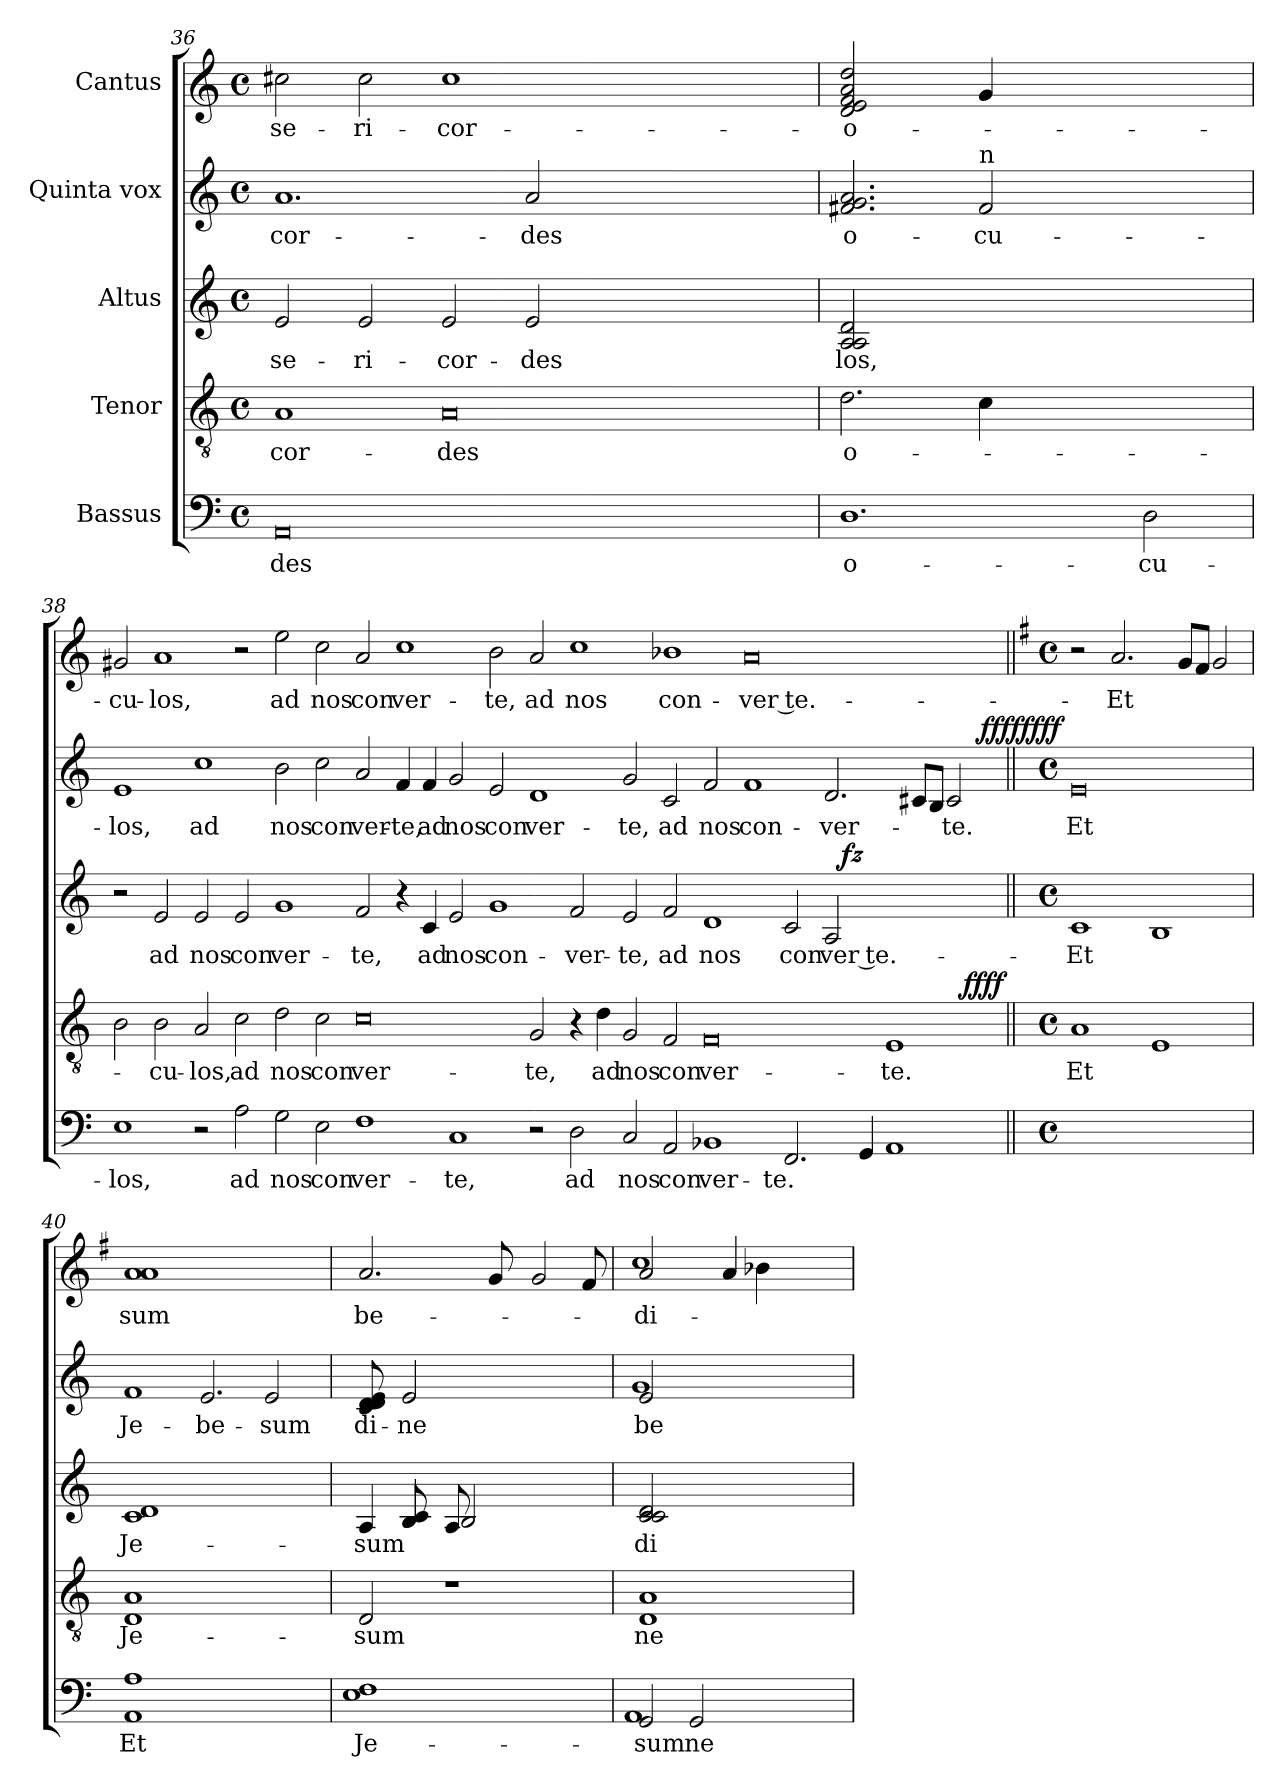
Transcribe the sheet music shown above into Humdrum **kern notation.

**kern	**text	**kern	**text	**dynam	**kern	**text	**dynam	**kern	**text	**dynam	**kern	**text
*part5	*part5	*part4	*part4	*part4	*part3	*part3	*part3	*part2	*part2	*part2	*part1	*part1
*staff5	*staff5	*staff4	*staff4	*staff4	*staff3	*staff3	*staff3	*staff2	*staff2	*staff2	*staff1	*staff1
*I"Bassus	*	*I"Tenor	*	*	*I"Altus	*	*	*I"Quinta vox	*	*	*I"Cantus	*
*clefF4	*	*clefGv2	*	*	*clefG2	*	*	*clefG2	*	*	*clefG2	*
*k[]	*	*k[]	*	*	*k[]	*	*	*k[]	*	*	*k[]	*
*	*	*	*	*	*	*	*	*	*	*	*C:	*
*M4/4	*	*M4/4	*	*	*M4/4	*	*	*M4/4	*	*	*M4/4	*
*met(c)	*	*met(c)	*	*	*met(c)	*	*	*met(c)	*	*	*met(c)	*
=36	=36	=36	=36	=36	=36	=36	=36	=36	=36	=36	=36	=36
!	!LO:LY:b	!	!LO:LY:b	!	!	!LO:LY:b	!	!	!LO:LY:b	!	!	!LO:LY:b
0AA	-des	1A	-cor-	.	2e/	-se-	.	1.a	-cor-	.	2cc#X\	-se-
!	!	!	!	!	!	!LO:LY:b	!	!	!	!	!	!LO:LY:b
.	.	.	.	.	2e/	-ri-	.	.	.	.	2cc#\	-ri-
!	!	!	!LO:LY:b	!	!	!LO:LY:b	!	!	!	!	!	!LO:LY:b
.	.	0A	-des	.	2e/	-cor-	.	.	.	.	1cc#	-cor-
!	!	!	!	!	!	!LO:LY:b	!	!	!LO:LY:b	!	!	!
.	.	.	.	.	2e/	-des	.	2a/	-des	.	.	.
1ryy	.	.	.	.	1ryy	.	.	1.ryy	.	.	1ryy	.
2ryy	.	2ryy	.	.	2ryy	.	.	.	.	.	2ryy	.
=37	=37	=37	=37	=37	=37	=37	=37	=37	=37	=37	=37	=37
!	!LO:LY:b	!	!LO:LY:b	!	!	!LO:LY:b	!	!	!LO:LY:b	!	!	!LO:LY:b
1.D	o-	2.d\	o-	.	2A 2A 2d	-los,	.	2.f#X/ 2.g/ 2.a/	o-	.	2d 2e 2f 2a 2dd	o-
.	.	.	.	.	1ryy	.	.	.	.	.	4ryy	.
!	!	!	!	!	!	!	!	!LO:TX:a:t=n	!	!	!	!
!	!	!	!	!	!	!	!	!	!LO:LY:b	!	!	!
.	.	4c\	.	.	.	.	.	2f#/	-cu-	.	4g/	.
.	.	2ryy	.	.	.	.	.	.	.	.	2ryy	.
.	.	.	.	.	.	.	.	2ryy	.	.	.	.
!	!LO:LY:b	!	!	!	!	!	!	!	!	!	!	!
2D\	-cu-	2ryy	.	.	2ryy	.	.	.	.	.	2ryy	.
.	.	.	.	.	.	.	.	4ryy	.	.	.	.
!!LO:LB:g=z
=38	=38	=38	=38	=38	=38	=38	=38	=38	=38	=38	=38	=38
!	!LO:LY:b	!	!	!	!	!	!	!	!LO:LY:b	!	!	!LO:LY:b
*	*	*^	*	*	*^	*	*	*^	*	*	*	*
1E	-los,	2B\	1ryy	.	.	2r	1ryy	.	.	1e	1ryy	-los,	.	2g#X/	-cu-
!	!	!	!	!LO:LY:b	!	!	!	!LO:LY:b	!	!	!	!	!	!	!LO:LY:b
.	.	2B\	.	-cu-	.	2e/	.	ad	.	.	.	.	.	1a	-los,
!	!	!	!	!LO:LY:b	!	!	!	!LO:LY:b	!	!	!	!LO:LY:b	!	!	!
2r	.	2A/	1ryy	-los,	.	2e/	1ryy	nos	.	1cc	1ryy	ad	.	.	.
!	!LO:LY:b	!	!	!LO:LY:b	!	!	!	!LO:LY:b	!	!	!	!	!	!	!
2A\	ad	2c\	.	ad	.	2e/	.	con-	.	.	.	.	.	2r	.
!	!LO:LY:b	!	!	!LO:LY:b	!	!	!	!LO:LY:b	!	!	!	!LO:LY:b	!	!	!LO:LY:b
2G\	nos	2d\	1ryy	nos	.	1g	1ryy	-ver-	.	2b\	1ryy	nos	.	2ee\	ad
!	!LO:LY:b	!	!	!LO:LY:b	!	!	!	!	!	!	!	!LO:LY:b	!	!	!LO:LY:b
2E\	con-	2c\	.	con-	.	.	.	.	.	2cc\	.	con-	.	2cc\	nos
!	!LO:LY:b	!	!	!LO:LY:b	!	!	!	!LO:LY:b	!	!	!	!LO:LY:b	!	!	!LO:LY:b
1F	-ver-	0c	1ryy	-ver-	.	2f/	1ryy	-te,	.	2a/	1ryy	-ver-	.	2a/	con-
!	!	!	!	!	!	!	!	!	!	!	!	!LO:LY:b	!	!	!LO:LY:b
.	.	.	.	.	.	4r	.	.	.	4f/	.	-te,	.	1cc	-ver-
!	!	!	!	!	!	!	!	!LO:LY:b	!	!	!	!LO:LY:b	!	!	!
.	.	.	.	.	.	4c/	.	ad	.	4f/	.	ad	.	.	.
!	!LO:LY:b	!	!	!	!	!	!	!LO:LY:b	!	!	!	!LO:LY:b	!	!	!
1C	-te,	.	1ryy	.	.	2e/	1ryy	nos	.	2g/	1ryy	nos	.	.	.
!	!	!	!	!	!	!	!	!LO:LY:b	!	!	!	!LO:LY:b	!	!	!LO:LY:b
.	.	.	.	.	.	1g	.	con-	.	2e/	.	con-	.	2b\	-te,
!	!	!	!	!LO:LY:b	!	!	!	!	!	!	!	!LO:LY:b	!	!	!LO:LY:b
2r	.	2G/	1ryy	-te,	.	.	1ryy	.	.	1d	1ryy	-ver-	.	2a/	ad
!	!LO:LY:b	!	!	!	!	!	!	!LO:LY:b	!	!	!	!	!	!	!LO:LY:b
2D\	ad	4r	.	.	.	2f/	.	-ver-	.	.	.	.	.	1cc	nos
!	!	!	!	!LO:LY:b	!	!	!	!	!	!	!	!	!	!	!
.	.	4d\	.	ad	.	.	.	.	.	.	.	.	.	.	.
!	!LO:LY:b	!	!	!LO:LY:b	!	!	!	!LO:LY:b	!	!	!	!LO:LY:b	!	!	!
2C/	nos	2G/	1ryy	nos	.	2e/	1ryy	-te,	.	2g/	4%15ryy	-te,	.	.	.
!	!LO:LY:b	!	!	!LO:LY:b	!	!	!	!LO:LY:b	!	!	!	!LO:LY:b	!	!	!LO:LY:b
2AA/	con-	2F/	.	con-	.	2f/	.	ad	.	2c/	.	ad	.	1b-X	con-
!	!LO:LY:b	!	!	!LO:LY:b	!	!	!	!LO:LY:b	!	!	!	!LO:LY:b	!	!	!
1BB-X	-ver-	0F	1ryy	-ver-	.	1d	1ryy	nos	.	2f/	.	nos	.	.	.
!	!	!	!	!	!	!	!	!	!	!	!	!LO:LY:b	!	!	!LO:LY:b
.	.	.	.	.	.	.	.	.	.	1f	.	con-	.	0a	-ver te.-
!	!LO:LY:b	!	!	!	!	!	!	!LO:LY:b	!	!	!	!	!	!	!
2.FF/	-te.	.	1ryy	.	.	2c/	2ryy	con-	.	.	.	.	.	.	.
!	!	!	!	!	!	!	!	!LO:LY:b	!	!	!	!LO:LY:b	!	!	!
.	.	.	.	.	.	2A/	8ryy	-ver te.-	.	2.d/	.	-ver-	.	.	.
!	!	!	!	!	!	!	!	!	!LO:DY:b	!	!	!	!	!	!
.	.	.	.	.	.	.	1ryy	.	fz	.	.	.	.	.	.
4GG/	.	.	.	.	.	.	.	.	.	.	.	.	.	.	.
!	!	!	!	!LO:LY:b	!	!	!	!	!	!	!	!	!	!	!
1AA	.	1E	2ryy	-te.	.	1ryy	.	.	.	.	.	.	.	.	.
.	.	.	.	.	.	.	.	.	.	8c#X/L	.	.	.	.	.
.	.	.	.	.	.	.	.	.	.	8B/J	.	.	.	.	.
!	!	!	!	!	!	!	!	!	!	!	!	!LO:LY:b	!	!	!
.	.	.	8ryy	.	.	.	.	.	.	2c#/	.	-te.	.	2ryy	.
!	!	!	!	!	!LO:DY:b	!	!	!	!	!	!	!	!	!	!
.	.	.	4.ryy	.	ffff	.	4.ryy	.	.	.	.	.	.	.	.
!	!	!	!	!	!	!	!	!	!	!	!	!	!LO:DY:b	!	!
!	!	!	!	!	!	!	!	!	!	!	!	!	!LO:DY:n=1:a	!	!
.	.	.	.	.	.	.	.	.	.	.	4ryy	.	ffff ffff	.	.
*	*	*v	*v	*	*	*	*	*	*	*v	*v	*	*	*	*
*	*	*	*	*	*v	*v	*	*	*	*	*	*	*
!!LO:PB:g=z
=39||	=39||	=39||	=39||	=39||	=39||	=39||	=39||	=39||	=39||	=39||	=39||	=39||
*	*	*	*	*	*	*	*	*	*	*	*k[f#]	*
*	*	*	*	*	*	*	*	*	*	*	*G:	*
*M4/4	*	*M4/4	*	*	*M4/4	*	*	*M4/4	*	*	*M4/4	*
*met(c)	*	*met(c)	*	*	*met(c)	*	*	*met(c)	*	*	*met(c)	*
*	*	*^	*	*	*^	*	*	*^	*	*	*	*
!	!	!	!	!LO:LY:b	!	!	!	!LO:LY:b	!	!	!	!LO:LY:b	!	!	!
*	*	*v	*v	*	*	*	*	*	*	*v	*v	*	*	*	*
*	*	*	*	*	*v	*v	*	*	*	*	*	*	*
1ryy	.	1A	Et	.	1c	- Et	.	0e	Et	.	2r	.
!	!	!	!	!	!	!	!	!	!	!	!	!LO:LY:b
.	.	.	.	.	.	.	.	.	.	.	2.a/	- Et
1ryy	.	1E	.	.	1B	.	.	.	.	.	.	.
.	.	.	.	.	.	.	.	.	.	.	8g/L	.
.	.	.	.	.	.	.	.	.	.	.	8f#/J	.
.	.	.	.	.	.	.	.	.	.	.	2g/	.
=40	=40	=40	=40	=40	=40	=40	=40	=40	=40	=40	=40	=40
!	!LO:LY:b	!	!LO:LY:b	!	!	!LO:LY:b	!	!	!LO:LY:b	!	!	!LO:LY:b
1AA 1A	Et	1D 1A	Je-	.	1c 1d	Je-	.	1f	Je-	.	1a 1a	-sum
!	!	!	!	!	!	!	!	!	!LO:LY:b	!	!	!
1ryy	.	1ryy	.	.	1ryy	.	.	2.e/	be-	.	1ryy	.
!	!	!	!	!	!	!	!	!	!LO:LY:b	!	!	!
.	.	.	.	.	.	.	.	2e/	-sum	.	.	.
4ryy	.	4ryy	.	.	4ryy	.	.	.	.	.	4ryy	.
=41	=41	=41	=41	=41	=41	=41	=41	=41	=41	=41	=41	=41
!	!LO:LY:b	!	!LO:LY:b	!	!	!LO:LY:b	!	!	!LO:LY:b	!	!	!LO:LY:b
*	*	*	*	*	*^	*	*	*	*	*	*	*
1E 1F	Je-	2D/	-sum	.	4A/	4ryy	-sum	.	8c 8d 8d 8e	di-	.	2.a/	be-
.	.	.	.	.	.	.	.	.	8ryy	.	.	.	.
!	!	!	!	!	!	!	!	!	!	!LO:LY:b	!	!	!
.	.	.	.	.	8B/	4B/ 4c/	.	.	2e/	-ne	.	.	.
.	.	.	.	.	8ryy	.	.	.	.	.	.	.	.
.	.	1r	.	.	8A/	2B/	.	.	.	.	.	.	.
.	.	.	.	.	4.ryy	.	.	.	.	.	.	.	.
.	.	.	.	.	.	.	.	.	4ryy	.	.	8g/	.
.	.	.	.	.	.	.	.	.	.	.	.	8ryy	.
2ryy	.	.	.	.	2ryy	2ryy	.	.	2ryy	.	.	2g/	.
8ryy	.	8ryy	.	.	8ryy	8ryy	.	.	8ryy	.	.	8f#/	.
=42	=42	=42	=42	=42	=42	=42	=42	=42	=42	=42	=42	=42	=42
!	!LO:LY:b	!	!	!	!	!	!	!	!	!	!	!	!
*^	*	*	*	*	*	*	*	*	*	*	*	*	*
!	!	!LO:LY:b	!	!LO:LY:b	!	!	!	!LO:LY:b	!	!	!LO:LY:b	!	!	!
*	*	*	*	*	*	*	*	*	*	*^	*	*	*	*
!	!	!	!	!	!	!	!	!	!	!	!	!LO:LY:b	!	!	!LO:LY:b
*	*	*	*	*	*	*	*	*	*	*	*	*	*	*^	*
!	!	!	!	!	!	!	!	!	!	!	!	!	!	!	!	!LO:LY:b
*	*	*	*	*	*	*v	*v	*	*	*	*	*	*	*	*	*
2GG/	1AA	-sum	1D 1A	-ne	.	2c 2c 2d	di-	.	2e/	1g	be-	.	2a/	1cc	di-
!	!	!LO:LY:b	!	!	!	!	!	!	!	!	!	!	!	!	!
2GG/	.	-ne	.	.	.	1.ryy	.	.	1.ryy	.	.	.	4ryy	.	.
.	.	.	.	.	.	.	.	.	.	.	.	.	4a/	.	.
1ryy	1ryy	.	1ryy	.	.	.	.	.	.	1ryy	.	.	1ryy	4b-X\	.
.	.	.	.	.	.	.	.	.	.	.	.	.	.	2.ryy	.
*	*	*	*	*	*	*	*	*	*v	*v	*	*	*	*	*
*v	*v	*	*	*	*	*	*	*	*	*	*	*v	*v	*
=	=	=	=	=	=	=	=	=	=	=	=	=
*-	*-	*-	*-	*-	*-	*-	*-	*-	*-	*-	*-	*-
